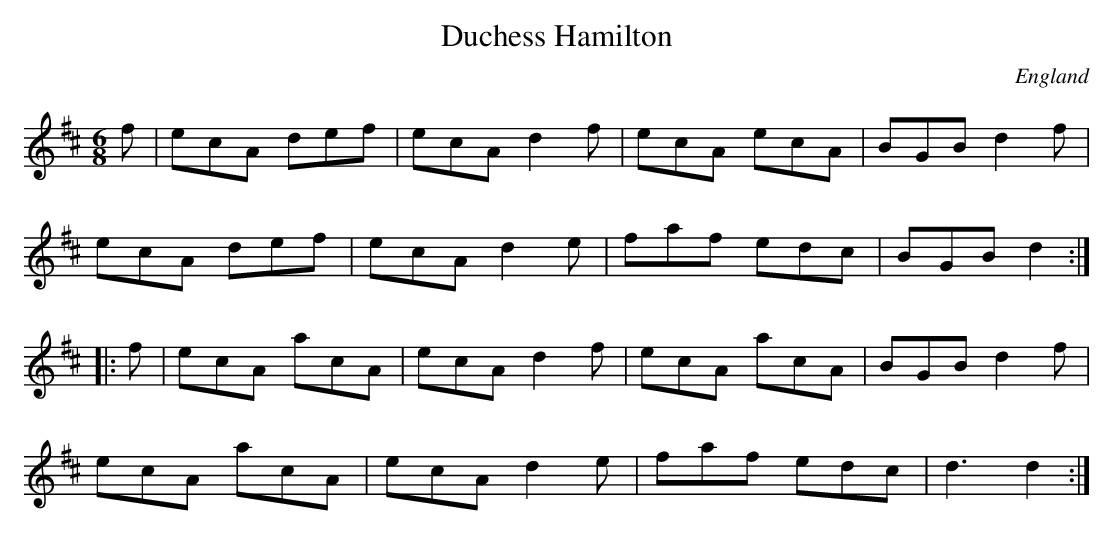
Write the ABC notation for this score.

X:1
T:Duchess Hamilton
O:England
M:6/8
L:1/8
K:D
f|ecA def|ecA d2f|ecA ecA|BGB d2f|!
ecA def|ecA d2e|faf edc|BGB d2:|!
|:f|ecA acA|ecA d2f|ecA acA|BGB d2f|!
ecA acA|ecA d2e|faf edc|d3 d2:|!
